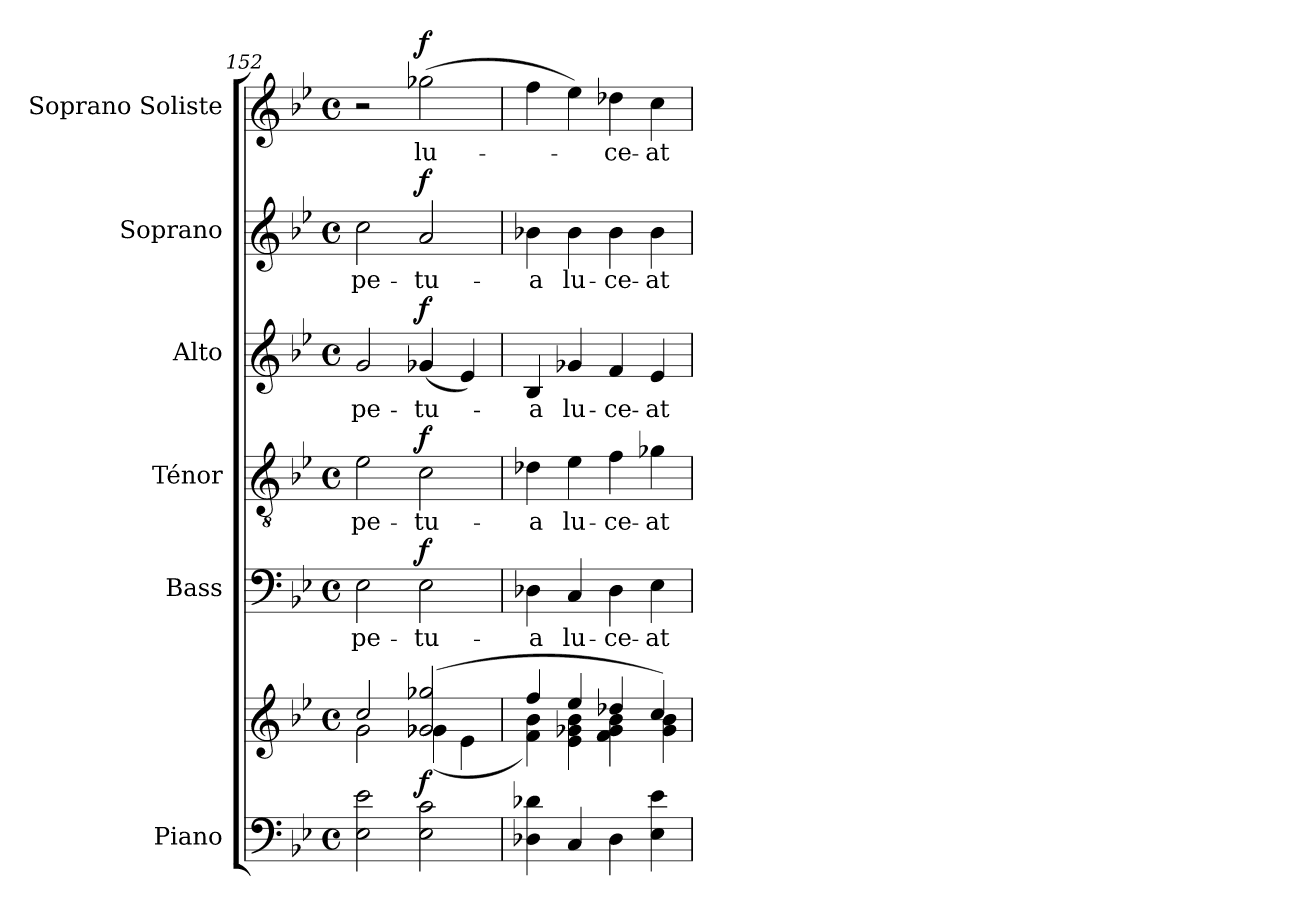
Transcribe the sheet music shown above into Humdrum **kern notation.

**kern	**kern	**dynam	**kern	**text	**dynam	**kern	**text	**dynam	**kern	**text	**dynam	**kern	**text	**dynam	**kern	**text	**dynam
*part6	*part6	*part6	*part5	*part5	*part5	*part4	*part4	*part4	*part3	*part3	*part3	*part2	*part2	*part2	*part1	*part1	*part1
*staff7	*staff6	*staff6/7	*staff5	*staff5	*staff5	*staff4	*staff4	*staff4	*staff3	*staff3	*staff3	*staff2	*staff2	*staff2	*staff1	*staff1	*staff1
*I"Piano	*	*	*I"Bass	*	*	*I"Ténor	*	*	*I"Alto	*	*	*I"Soprano	*	*	*I"Soprano Soliste	*	*
*I'Pno.	*	*	*I'B.	*	*	*I'T.	*	*	*I'A.	*	*	*I'S.	*	*	*	*	*
*clefF4	*clefG2	*	*clefF4	*	*	*clefGv2	*	*	*clefG2	*	*	*clefG2	*	*	*clefG2	*	*
*k[b-e-]	*k[b-e-]	*	*k[b-e-]	*	*	*k[b-e-]	*	*	*k[b-e-]	*	*	*k[b-e-]	*	*	*k[b-e-]	*	*
*M4/4	*M4/4	*	*M4/4	*	*	*M4/4	*	*	*M4/4	*	*	*M4/4	*	*	*M4/4	*	*
*met(c)	*met(c)	*	*met(c)	*	*	*met(c)	*	*	*met(c)	*	*	*met(c)	*	*	*met(c)	*	*
=152	=152	=152	=152	=152	=152	=152	=152	=152	=152	=152	=152	=152	=152	=152	=152	=152	=152
*	*^	*	*	*	*	*	*	*	*	*	*	*	*	*	*	*	*
2E-\ 2e-\	2cc/	2g\	.	2E-\	-pe-	.	2e-\	-pe-	.	2g/	-pe-	.	2cc\	-pe-	.	2r	.	.
!	!	!	!LO:DY:a=2	!	!	!LO:DY:a	!	!	!LO:DY:a	!	!	!LO:DY:a	!	!	!LO:DY:a	!	!	!LO:DY:a
2E-\ 2c\	(2g-X/ 2gg-X/	(4g-\	f	2E-\	-tu-	f	2c\	-tu-	f	(4g-X/	-tu-	f	2a/	-tu-	f	(2gg-X\	lu-	f
.	.	4e-\	.	.	.	.	.	.	.	4e-/)	.	.	.	.	.	.	.	.
=153	=153	=153	=153	=153	=153	=153	=153	=153	=153	=153	=153	=153	=153	=153	=153	=153	=153	=153
4D-X\ 4d-X\	4ff/	4f\ 4b-\)	.	4D-X\	-a	.	4d-X\	-a	.	4B-/	-a	.	4b-X\	-a	.	4ff\	.	.
4C/	4ee-/	4e-\ 4g-X\ 4b-\	.	4C/	lu-	.	4e-\	lu-	.	4g-X/	lu-	.	4b-\	lu-	.	4ee-\)	.	.
4D-\	4dd-X/	4f\ 4g-\ 4b-\	.	4D-\	-ce-	.	4f\	-ce-	.	4f/	-ce-	.	4b-\	-ce-	.	4dd-X\	-ce-	.
4E-\ 4e-\	4cc/)	4g-\ 4b-\	.	4E-\	-at	.	4g-X\	-at	.	4e-/	-at	.	4b-\	-at	.	4cc\	-at	.
*	*v	*v	*	*	*	*	*	*	*	*	*	*	*	*	*	*	*	*
=	=	=	=	=	=	=	=	=	=	=	=	=	=	=	=	=	=
*-	*-	*-	*-	*-	*-	*-	*-	*-	*-	*-	*-	*-	*-	*-	*-	*-	*-
